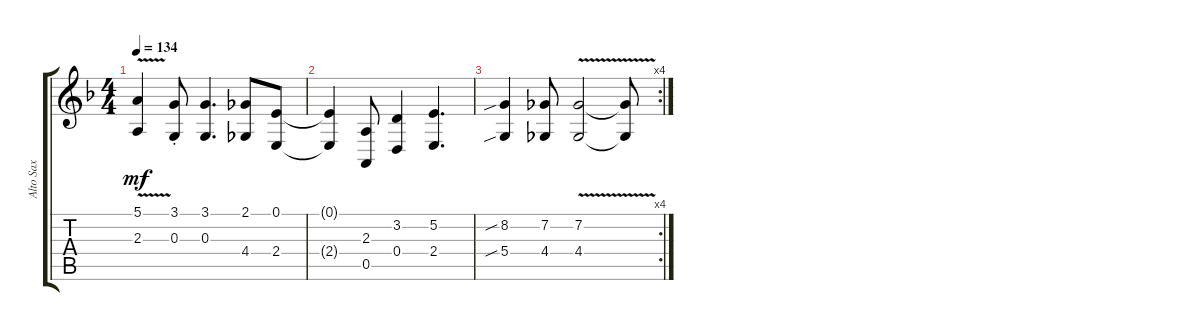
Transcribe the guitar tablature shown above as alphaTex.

\track ("Alto Sax" "Alto Sax") {instrument altosax}
\staff {score tabs}
\tuning (E4 B3 G3 D3 A2 E2) {hide}
\ts (4 4)
\tempo 134
\clef g2
\ks f
(5.1{v t} 2.3{v t}).4{dy mf} (3.1{st} 0.3{st}).8 (3.1 0.3).4{d} (2.1 4.4).8 (0.1 2.4).8 |
(0.1{t} 2.4{t}).4 (2.3 0.5).8 (3.2 0.4).4 (5.2 2.4).4{d} |
\rc 4
(8.2{sib} 5.4{sib}).4 (7.2 4.4).8 (7.2{v} 4.4{v}).2 (7.2{v t} 4.4{v t}).8
